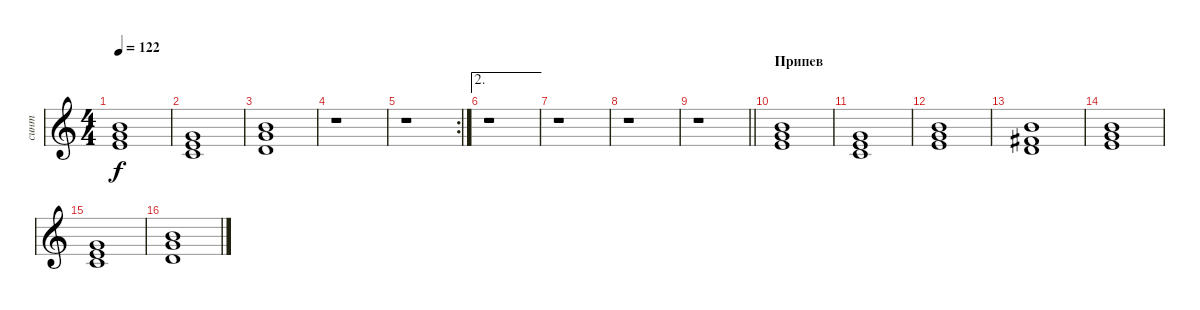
\track ("синт" "синт") {instrument choiraahs}
\staff {score}
\tuning (E4 B3 G3 D3 A2 E2) {hide}
\ts (4 4)
\tempo 122
\clef g2
\ks c
(0.1 8.2 16.3).1{dy f} |
(0.1 1.2 12.3).1 |
(3.1 12.2 12.4).1 |
r.1 |
\rc 2
r.1 |
\ae 2
r.1 |
r.1 |
r.1 |
\barLineRight lightlight
r.1 |
\section ("" "Припев")
(0.1 8.2 16.3).1{instrument stringensemble1} |
(0.1 1.2 12.3).1 |
(0.1 8.2 16.3).1 |
(2.1 3.2 16.3).1 |
(0.1 8.2 16.3).1 |
(0.1 1.2 12.3).1 |
(3.1 12.2 12.4).1
